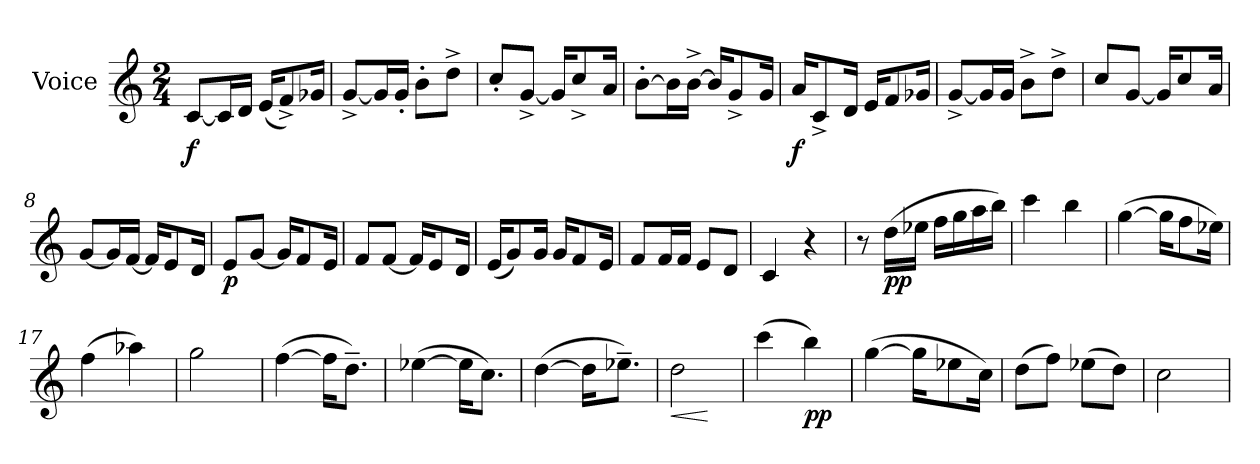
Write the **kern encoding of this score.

**kern	**dynam
*part1	*part1
*staff1	*staff1
*I"Voice	*
*clefG2	*
*k[]	*
*C:	*
*M2/4	*
=1	=1
!	!LO:DY:b
[8c/L	f
16c/L]	.
16d/JJ	.
(<16e/KL	.
8f^</)	.
16g-Xi/Jk	.
=2	=2
[8g^</L	.
16g/L]	.
16g'</JJ	.
8b'>\L	.
8dd^>\J	.
=3	=3
8cc'</L	.
[8g^</J	.
16g/KL]	.
8cc^</	.
16a/Jk	.
=4	=4
[8b'>\L	.
16b\L]	.
[16b^>\JJ	.
16b/KL]	.
8g^</	.
16g/Jk	.
=5	=5
!	!LO:DY:b
16a/KL	f
8c^</	.
16d/Jk	.
16e/KL	.
8f/	.
16g-Xi/Jk	.
!!LO:LB:g=z
=6	=6
[8g^</L	.
16g/L]	.
16g/JJ	.
8b^>\L	.
8dd^>\J	.
=7	=7
8cc/L	.
[8g/J	.
16g/KL]	.
8cc/	.
16a/Jk	.
=8	=8
[8g/L	.
16g/L]	.
[16f/JJ	.
16f/KL]	.
8e/	.
16d/Jk	.
=9	=9
!	!LO:DY:b
8e/L	p
[8g/J	.
16g/KL]	.
8f/	.
16e/Jk	.
=10	=10
8f/L	.
[8f/J	.
16f/KL]	.
8e/	.
16d/Jk	.
!!LO:LB:g=z
=11	=11
(<16e/KL	.
8g/)	.
16g/Jk	.
16g/KL	.
8f/	.
16e/Jk	.
=12	=12
8f/L	.
16f/L	.
16f/JJ	.
8e/L	.
8d/J	.
=13	=13
4c/	.
4r	.
=14	=14
8r	.
!	!LO:DY:b
!	!LO:DY:n=1:b
(>16dd\LL	p p
16ee-X\JJ	.
16ff\LL	.
16gg\	.
16aa\	.
16bb\JJ)	.
=15	=15
4ccc\	.
4bb\	.
!!LO:LB:g=z
=16	=16
(>[4gg\	.
16gg\KL]	.
8ff\	.
16ee-X\Jk)	.
=17	=17
(>4ff\	.
4aa-X\)	.
=18	=18
2gg\	.
=19	=19
(>[4ff\	.
16ff\KL]	.
8.dd~>\J)	.
=20	=20
(>[4ee-X\	.
16ee-\KL]	.
8.cc\J)	.
!!LO:LB:g=z
=21	=21
(>[4dd\	.
16dd\KL]	.
8.ee-X~>\J)	.
=22	=22
!	!LO:HP:b
2dd\	<
.	[
=23	=23
(>4ccc\	.
!	!LO:DY:b
4bb\)	pp
=24	=24
(>[4gg\	.
16gg\KL]	.
8ee-X\	.
16cc\Jk)	.
=25	=25
(>8dd\L	.
8ff\J)	.
(>8ee-X\L	.
8dd\J)	.
=26	=26
2cc\	.
=	=
*-	*-
